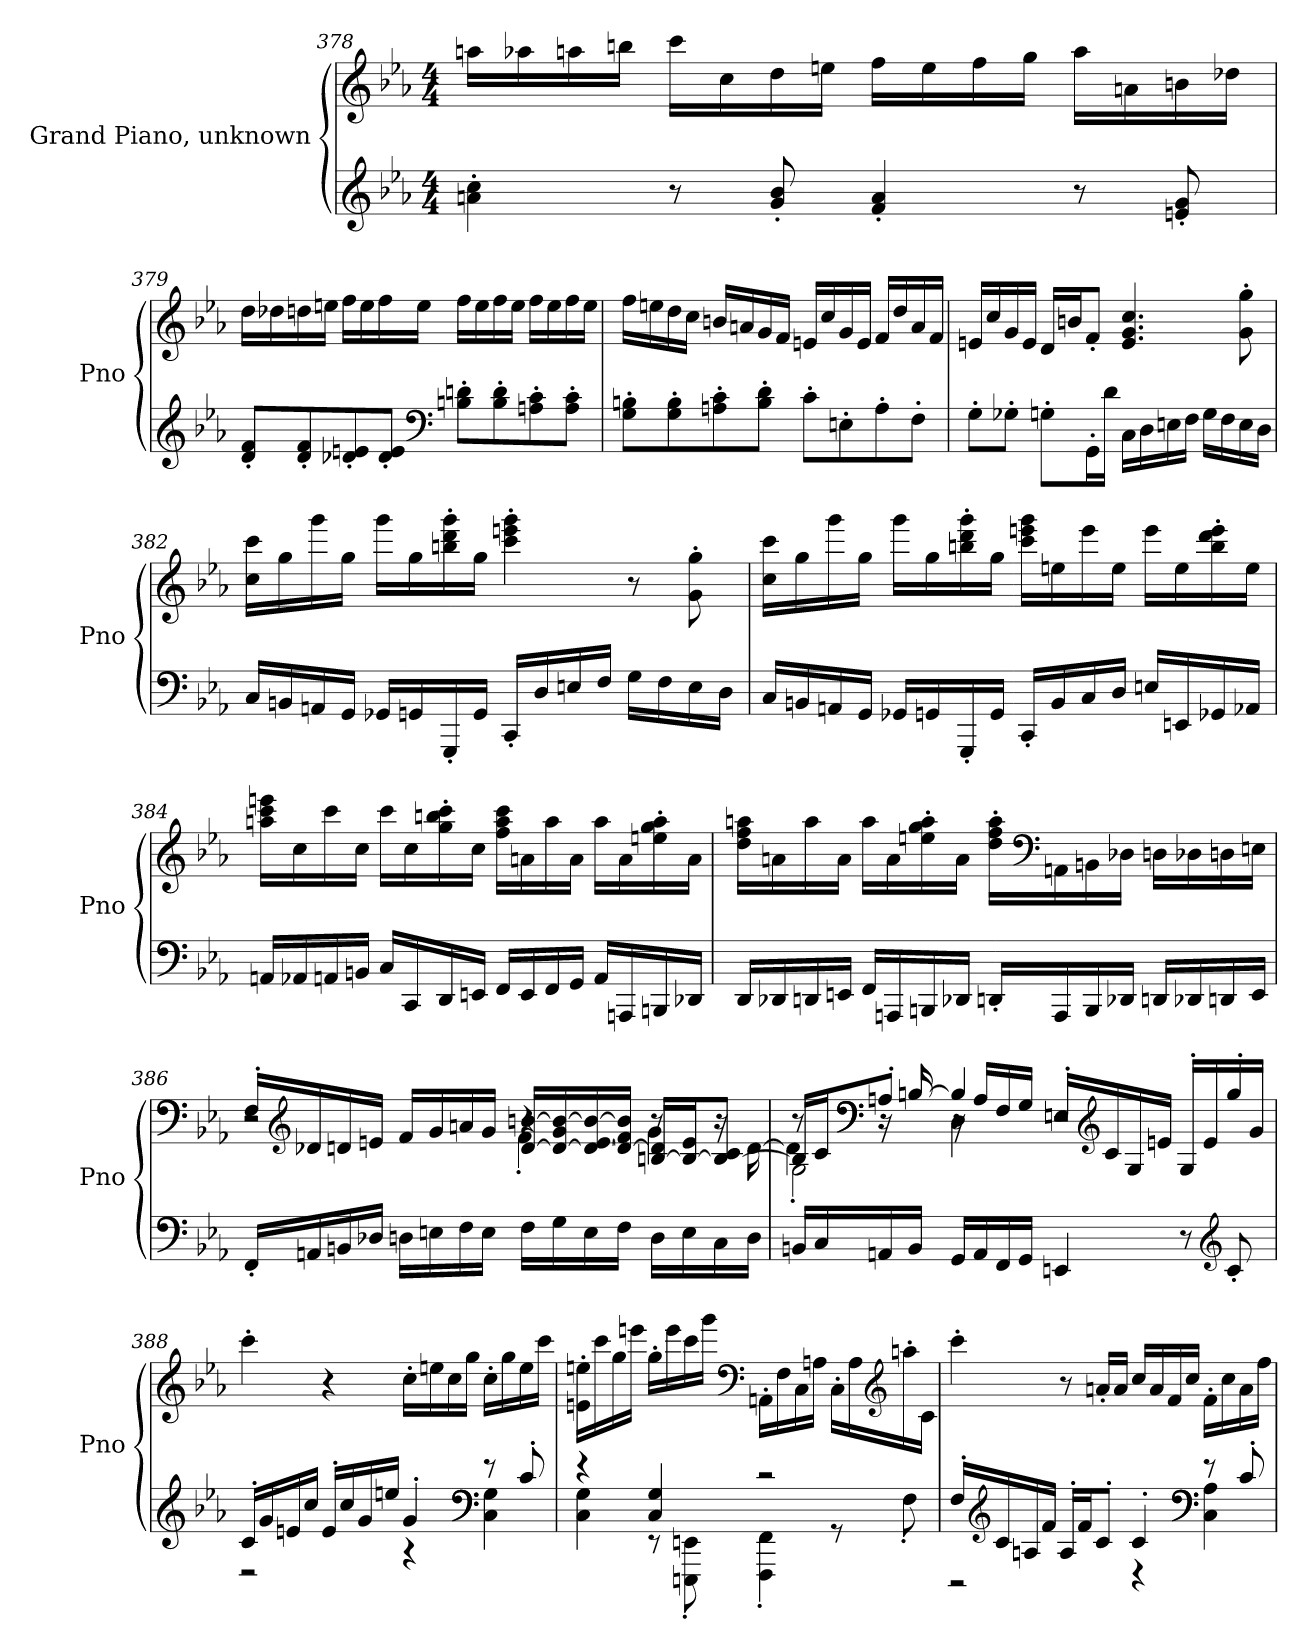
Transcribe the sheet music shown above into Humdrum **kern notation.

**kern	**kern
*part1	*part1
*staff2	*staff1
*I"Grand Piano, unknown	*
*I'Pno	*
!!LO:PB:g=z
*clefG2	*clefG2
*k[b-e-a-]	*k[b-e-a-]
*M4/4	*M4/4
=378	=378
4an\' 4cc\'	16aan\LL
.	16aa-X\
.	16aan\
.	16bbn\JJ
8r	16ccc\LL
.	16cc\
8g/' 8b-/'	16dd\
.	16een\JJ
4f/' 4a/'	16ff\LL
.	16ee\
.	16ff\
.	16gg\JJ
8r	16aa\LL
.	16an\
8en/' 8g/'	16bn\
.	16dd-X\JJ
=379	=379
8d/' 8f/'L	16dd\LL
.	16dd-X\
8d/' 8f/'	16ddn\
.	16een\JJ
8d-X/' 8en/'	16ff\LL
.	16ee\
8d-/' 8e/'J	16ff\
.	16ee\JJ
*clefF4	*
8Bn\' 8dn\'L	16ff\LL
.	16ee\
8B\' 8d\'	16ff\
.	16ee\JJ
8An\' 8c\'	16ff\LL
.	16ee\
8A\' 8c\'J	16ff\
.	16ee\JJ
!!LO:LB:g=z
=380	=380
8G\' 8Bn\'L	16ff\LL
.	16een\
8G\' 8B\'	16dd\
.	16cc\JJ
8An\' 8c\'	16bn/LL
.	16an/
8B\' 8d\'J	16g/
.	16f/JJ
8c'\L	16en/LL
.	16cc/
8En'\	16g/
.	16e/JJ
8A'\	16f/LL
.	16dd/
8F'\J	16a/
.	16f/JJ
=381	=381
8G'\L	16en/LL
.	16cc/
8G-X'\J	16g/
.	16e/JJ
8Gn'\L	16d/LL
.	16bn/J
16GG'\L	8f'/J
16d\JJ	.
16C\LL	4.e/ 4.g/ 4.cc/
16D\	.
16En\	.
16F\JJ	.
16G\LL	.
16F\	.
16E\	8g\' 8gg\'
16D\JJ	.
!!LO:LB:g=z
=382	=382
16C/LL	16cc\ 16ccc\LL
16BBn/	16gg\
16AAn/	16ggg\
16GG/JJ	16gg\JJ
16GG-X/LL	16ggg\LL
16GGn/	16gg\
16GGG'/	16bbn\' 16ddd\' 16ggg\'
16GG/JJ	16gg\JJ
16CC'/LL	4ccc\' 4eeen\' 4ggg\'
16D/	.
16En/	.
16F/JJ	.
16G\LL	8r
16F\	.
16E\	8g\' 8gg\'
16D\JJ	.
=383	=383
16C/LL	16cc\ 16ccc\LL
16BBn/	16gg\
16AAn/	16ggg\
16GG/JJ	16gg\JJ
16GG-X/LL	16ggg\LL
16GGn/	16gg\
16GGG'/	16bbn\' 16ddd\' 16ggg\'
16GG/JJ	16gg\JJ
16CC'/LL	16ccc\ 16eeen\ 16ggg\LL
16BB/	16een\
16C/	16eee\
16D/JJ	16ee\JJ
16En/LL	16eee\LL
16EEn/	16ee\
16GG-X/	16bb\' 16ddd\' 16eee\'
16AA-X/JJ	16ee\JJ
!!LO:LB:g=z
=384	=384
16AAn/LL	16aan\ 16ccc\ 16eeen\LL
16AA-X/	16cc\
16AAn/	16ccc\
16BBn/JJ	16cc\JJ
16C/LL	16ccc\LL
16CC/	16cc\
16DD/	16gg\' 16bbn\' 16ccc\'
16EEn/JJ	16cc\JJ
16FF/LL	16ff\ 16aa\ 16ccc\LL
16EE/	16an\
16FF/	16aa\
16GG/JJ	16a\JJ
16AA/LL	16aa\LL
16AAAn/	16a\
16BBBn/	16een\' 16gg\' 16aa\'
16DD-X/JJ	16a\JJ
!!LO:LB:g=z
=385	=385
16DD/LL	16dd\ 16ff\ 16aan\LL
16DD-X/	16an\
16DDn/	16aa\
16EEn/JJ	16a\JJ
16FF/LL	16aa\LL
16AAAn/	16a\
16BBBn/	16een\' 16gg\' 16aa\'
16DD-X/JJ	16a\JJ
16DDn'/LL	16dd\' 16ff\' 16aa\'LL
*	*clefF4
16AAA/	16AAn\
16BBB/	16BBn\
16DD-X/JJ	16D-X\JJ
16DDn/LL	16Dn\LL
16DD-X/	16D-X\
16DDn/	16Dn\
16EE/JJ	16En\JJ
!!LO:LB:g=z
=386	=386
*	*^
*	*	*^
16FF'/LL	16F'/LL	2r	2r
*	*clefG2	*	*
16AAn/	16d-X/	.	.
16BBn/	16dn/	.	.
16D-X/JJ	16en/JJ	.	.
16Dn\LL	16f/LL	.	.
16En\	16g/	.	.
16F\	16an/	.	.
16E\JJ	16g/JJ	.	.
16F\LL	[16d/ [16bn/LL	4f'\	4r
16G\	16d/_ 16g/ 16b/_	.	.
16E\	16d/_ 16e/ 16b/_	.	.
16F\JJ	16d/_ 16f/ 16b/]JJ	.	.
16D\LL	[16Bn/ 16d/]LL	4g\	8r
16E\	16B/_ 16e/J	.	.
16C\	8B/_ 8c/J	.	16r
16D\JJ	.	.	[16d\
!!LO:PB:g=z
=387	=387	=387	=387
*	*	*	*^
16BBn/LL	16B/LL]	2G'\	8r	4d\]
16C/	16c/J	.	.	.
*	*clefF4	*	*	*
16AAn/	8An'/J	.	16r	.
16BB/JJ	.	.	[16Bn/	.
16GG/LL	16r	.	4B/]	4D\
16AA/	16A/LL	.	.	.
16FF/	16F/	.	.	.
16GG/JJ	16G/JJ	.	.	.
4EEn/	16En'/LL	2r	2r	2r
*	*clefG2	*	*	*
.	16c/	.	.	.
.	16G/	.	.	.
.	16en/JJ	.	.	.
8r	16G'/LL	.	.	.
.	16e/	.	.	.
*clefG2	*	*	*	*
8c'/	16gg'/	.	.	.
.	16g/JJ	.	.	.
*	*v	*v	*v	*v
=388	=388
*^	*
16c'/LL	2r	4ccc'\
16g/	.	.
16en/	.	.
16cc/JJ	.	.
16e'/LL	.	4r
16cc/	.	.
16g/	.	.
16een/JJ	.	.
4g'/	4r	16cc'\LL
.	.	16een\
.	.	16cc\
.	.	16gg\JJ
*clefF4	*	*
8r	4C\ 4G\	16cc'\LL
.	.	16gg\
8c'/	.	16ee\
.	.	16ccc\JJ
!!LO:LB:g=z
=389	=389	=389
4r	4C\ 4G\	16en\' 16een\'LL
.	.	16ccc\
.	.	16gg\
.	.	16eeen\JJ
4C/ 4G/	8r	16gg'\LL
.	.	16eee\
.	8EEEn\' 8EEn\'	16ccc\
.	.	16ggg\JJ
*	*	*clefF4
2r	4FFF\' 4FF\'	16AAn'\LL
.	.	16F\
.	.	16C\
.	.	16An\JJ
.	8r	16C'\LL
.	.	16A\
*	*	*clefG2
.	8F'\	16aan'\
.	.	16c\JJ
=390	=390	=390
16F'/LL	2r	4ccc'\
*clefG2	*	*
16c/	.	.
16An/	.	.
16f/JJ	.	.
16A'/LL	.	8r
16f/J	.	.
8c'/J	.	16an'/LL
.	.	16a/JJ
4c'/	4r	16cc/LL
.	.	16a/
.	.	16f/
.	.	16cc/JJ
*clefF4	*	*
8r	4C\ 4A\	16f'\LL
.	.	16cc\
8c'/	.	16a\
.	.	16ff\JJ
*v	*v	*
=	=
*-	*-
